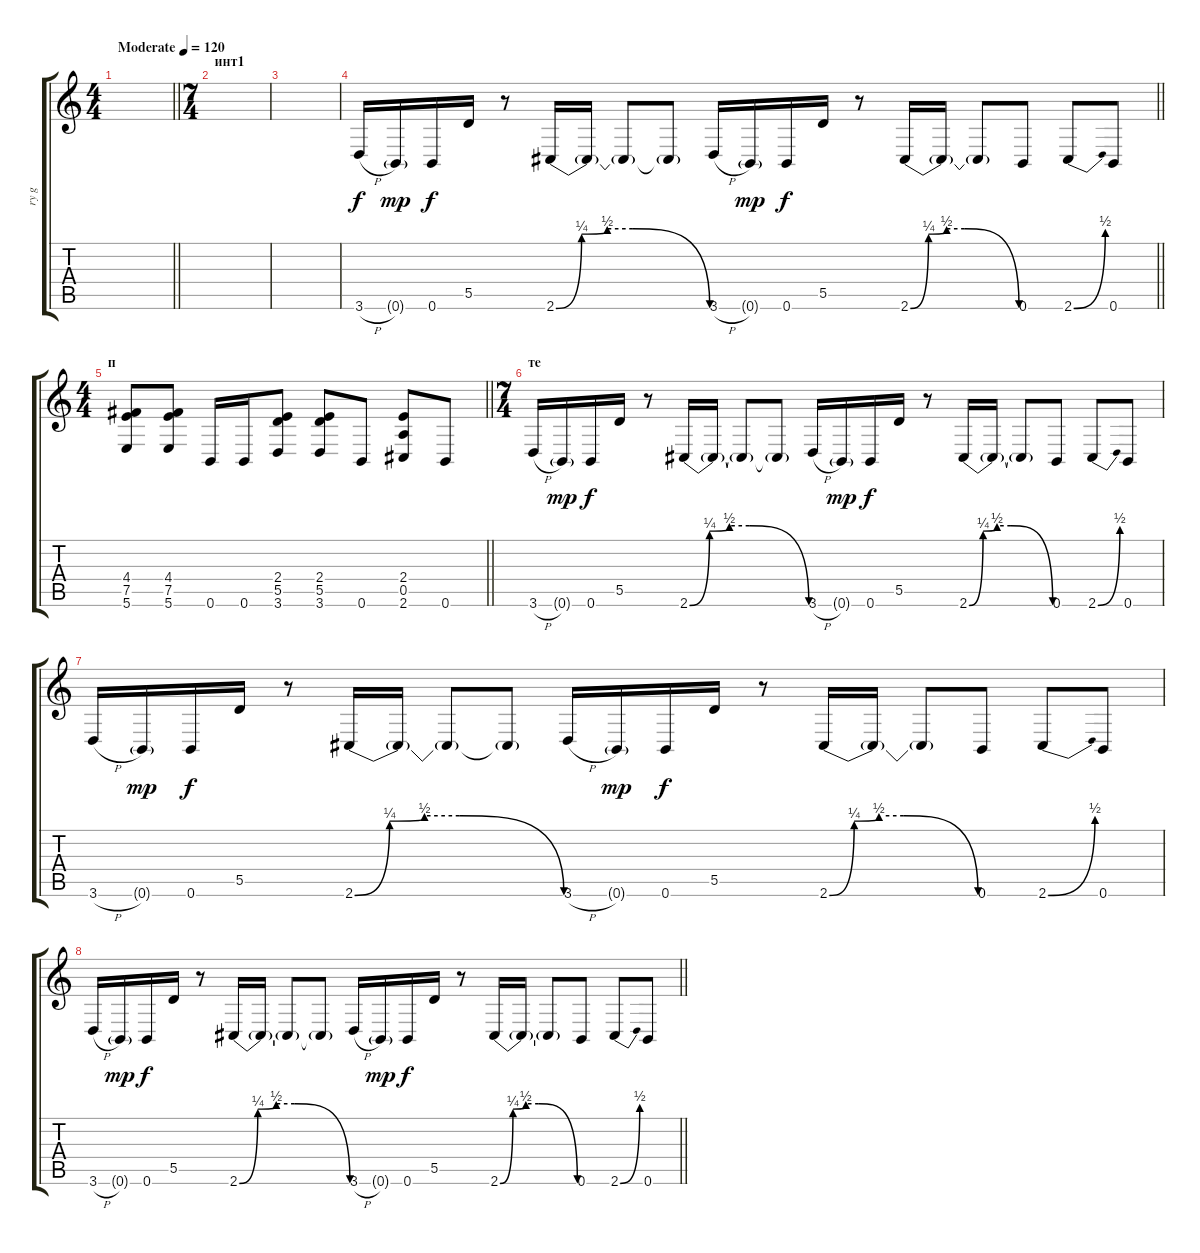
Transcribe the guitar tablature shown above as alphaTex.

\track ("ry g" "ry g") {instrument overdrivenguitar}
\staff {score tabs}
\tuning (E4 B3 G3 D3 A2 B1) {hide}
\ts (4 4)
\tempo (120 "Moderate")
\clef g2
\barLineRight lightlight
\ks c
|
\ts (7 4)
\section ("" "инт1")
|
|
\barLineRight lightlight
3.6{h}.16 0.6{g}.16{dy mp} 0.6.16{dy f} 5.5.16 r.8 2.6{be (custom 0 0 10 1 20 2 30 2 60 0)}.16 2.6{t}.16 2.6{t}.8 2.6{t}.8 3.6{h}.16 0.6{g}.16{dy mp} 0.6.16{dy f} 5.5.16 r.8 2.6{be (custom 0 0 10 1 20 2 30 2 60 0)}.16 2.6{t}.16 2.6{t}.8 0.6.8 2.6{be (bend 0 0 60 2)}.8 0.6.8 |
\ts (4 4)
\section ("" "п")
\barLineRight lightlight
(4.4 7.5 5.6).8 (4.4 7.5 5.6).8 0.6.16 0.6.16 (2.4 5.5 3.6).8 (2.4 5.5 3.6).8 0.6.8 (2.4 0.5 2.6).8 0.6.8 |
\ts (7 4)
\section ("" "те")
3.6{h}.16 0.6{g}.16{dy mp} 0.6.16{dy f} 5.5.16 r.8 2.6{be (custom 0 0 10 1 20 2 30 2 60 0)}.16 2.6{t}.16 2.6{t}.8 2.6{t}.8 3.6{h}.16 0.6{g}.16{dy mp} 0.6.16{dy f} 5.5.16 r.8 2.6{be (custom 0 0 10 1 20 2 30 2 60 0)}.16 2.6{t}.16 2.6{t}.8 0.6.8 2.6{be (bend 0 0 60 2)}.8 0.6.8 |
3.6{h}.16 0.6{g}.16{dy mp} 0.6.16{dy f} 5.5.16 r.8 2.6{be (custom 0 0 10 1 20 2 30 2 60 0)}.16 2.6{t}.16 2.6{t}.8 2.6{t}.8 3.6{h}.16 0.6{g}.16{dy mp} 0.6.16{dy f} 5.5.16 r.8 2.6{be (custom 0 0 10 1 20 2 30 2 60 0)}.16 2.6{t}.16 2.6{t}.8 0.6.8 2.6{be (bend 0 0 60 2)}.8 0.6.8 |
\barLineRight lightlight
3.6{h}.16 0.6{g}.16{dy mp} 0.6.16{dy f} 5.5.16 r.8 2.6{be (custom 0 0 10 1 20 2 30 2 60 0)}.16 2.6{t}.16 2.6{t}.8 2.6{t}.8 3.6{h}.16 0.6{g}.16{dy mp} 0.6.16{dy f} 5.5.16 r.8 2.6{be (custom 0 0 10 1 20 2 30 2 60 0)}.16 2.6{t}.16 2.6{t}.8 0.6.8 2.6{be (bend 0 0 60 2)}.8 0.6.8
